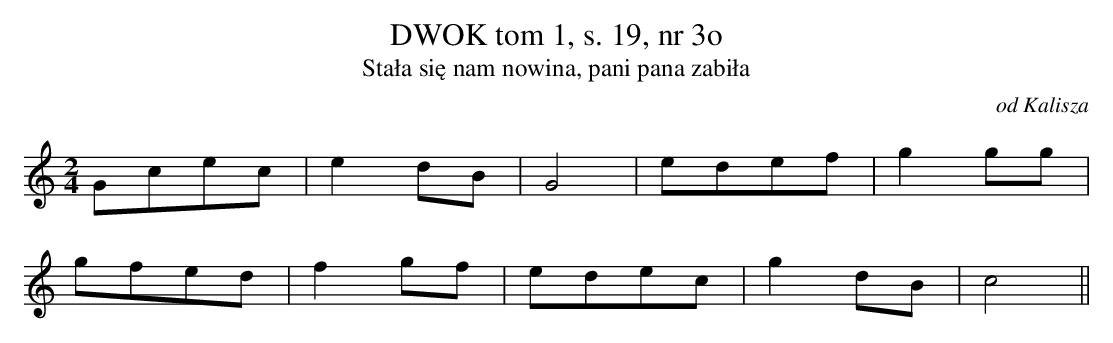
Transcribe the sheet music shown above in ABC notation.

X:1
T: DWOK tom 1, s. 19, nr 3o
T: Stała się nam nowina, pani pana zabiła
O: od Kalisza
M: 2/4
L: 1/8
K: C
Gcec | e2dB | G4 | edef | g2gg |
gfed | f2gf | edec | g2dB | c4||
